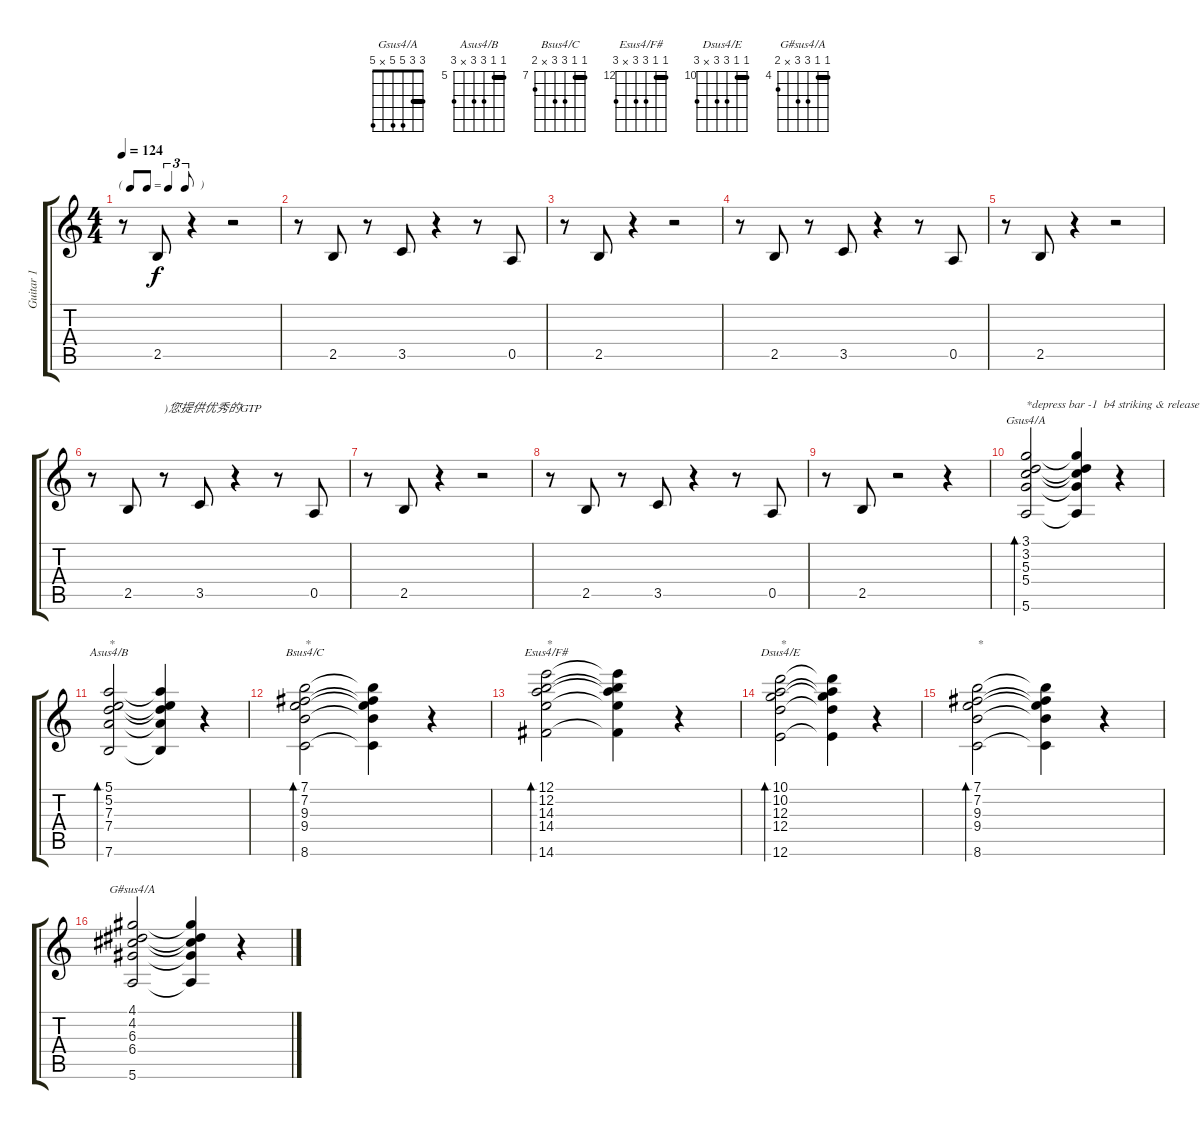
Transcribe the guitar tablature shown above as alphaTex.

\track ("Guitar 1" "Guitar 1") {instrument distortionguitar}
\staff {score tabs}
\tuning (E4 B3 G3 D3 A2 E2) {hide}
\chord ("Gsus4/A" 3 3 5 5 x 5) {barre 3}
\chord ("Asus4/B" 5 5 7 7 x 7) {firstfret 5 barre 5}
\chord ("Bsus4/C" 7 7 9 9 x 8) {firstfret 7 barre 7}
\chord ("Esus4/F#" 12 12 14 14 x 14) {firstfret 12 barre 12}
\chord ("Dsus4/E" 10 10 12 12 x 12) {firstfret 10 barre 10}
\chord ("G#sus4/A" 4 4 6 6 x 5) {firstfret 4 barre 4}
\ts (4 4)
\tf triplet8th
\tempo 124
\clef g2
\ks c
r.8{dy f} 2.5.8 r.4 r.2 |
r.8 2.5.8 r.8 3.5.8 r.4 r.8 0.5.8 |
r.8 2.5.8 r.4 r.2 |
r.8 2.5.8 r.8 3.5.8 r.4 r.8 0.5.8 |
r.8 2.5.8 r.4 r.2 |
r.8 2.5.8 r.8{txt ")您提供优秀的GTP"} 3.5.8 r.4 r.8 0.5.8 |
r.8 2.5.8 r.4 r.2 |
r.8 2.5.8 r.8 3.5.8 r.4 r.8 0.5.8 |
r.8 2.5.8 r.2 r.4 |
(3.1 3.2 5.3 5.4 5.6).2{bd 60 ch "Gsus4/A" txt "*depress bar -1  b4 striking & release" instrument electricguitarclean} (3.1{t} 3.2{t} 5.3{t} 5.4{t} 5.6{t}).4 r.4 |
(5.1 5.2 7.3 7.4 7.6).2{bd 60 ch "Asus4/B" txt "*"} (5.1{t} 5.2{t} 7.3{t} 7.4{t} 7.6{t}).4 r.4 |
(7.1 7.2 9.3 9.4 8.6).2{bd 60 ch "Bsus4/C" txt "*"} (7.1{t} 7.2{t} 9.3{t} 9.4{t} 8.6{t}).4 r.4 |
(12.1 12.2 14.3 14.4 14.6).2{bd 60 ch "Esus4/F#" txt "*"} (12.1{t} 12.2{t} 14.3{t} 14.4{t} 14.6{t}).4 r.4 |
(10.1 10.2 12.3 12.4 12.6).2{bd 60 ch "Dsus4/E" txt "*"} (10.1{t} 10.2{t} 12.3{t} 12.4{t} 12.6{t}).4 r.4 |
(7.1 7.2 9.3 9.4 8.6).2{bd 60 txt "*"} (7.1{t} 7.2{t} 9.3{t} 9.4{t} 8.6{t}).4 r.4 |
(4.1 4.2 6.3 6.4 5.6).2{ch "G#sus4/A"} (4.1{t} 4.2{t} 6.3{t} 6.4{t} 5.6{t}).4 r.4
